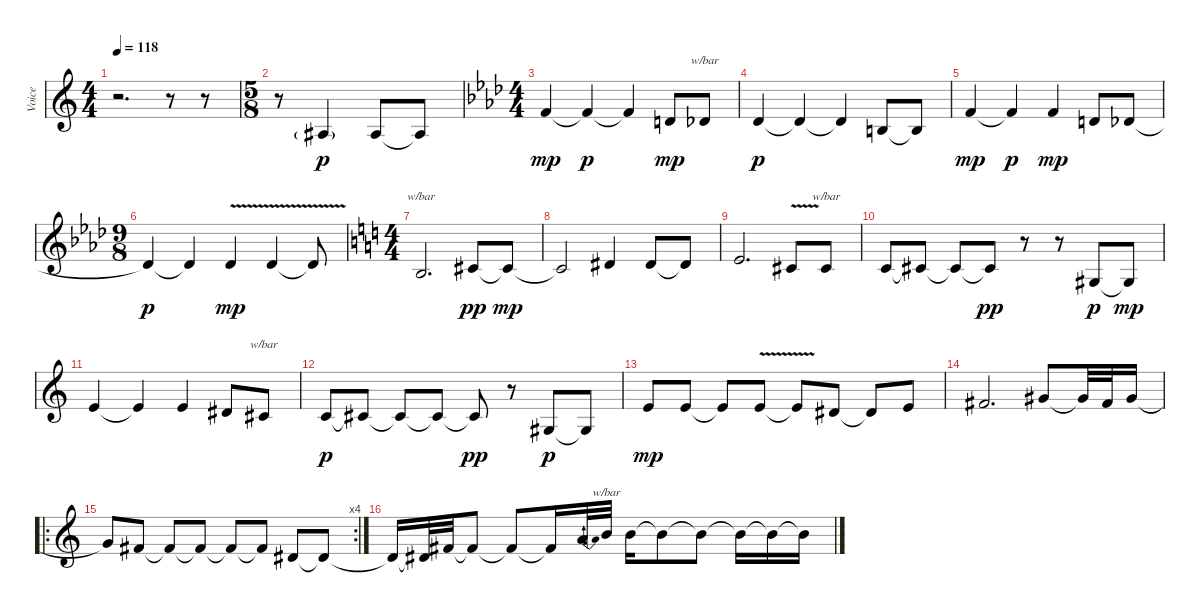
\track ("Voice" "Voice") {instrument choiraahs}
\staff {score}
\tuning (E4 B3 G3 D3 A2 E2) {hide}
\ts (4 4)
\tempo 118
\clef g2
\ks c
r.2{d dy p} r.8 r.8 |
\ts (5 8)
r.8 3.3{g}.4 3.3.8 3.3{t}.8 |
\ts (4 4)
\ks fminor
6.2.4{dy mp} 6.2{t}.4{dy p} 6.2{t}.4 3.2.8{dy mp} 2.2.8{tbe (custom default 0 0 55 0 60 -4)} |
2.2{t}.4{dy p} 2.2{t}.4 2.2{t}.4 0.2.8 0.2{t}.8 |
6.2.4{dy mp} 6.2{t}.4{dy p} 6.2.4{dy mp} 3.2.8 2.2.8 |
\ts (9 8)
2.2{t}.4{dy p} 2.2{t}.4 2.2{v}.4{dy mp} 2.2{v}.4 2.2{t}.8 |
\ts (4 4)
\ks c
2.2.2{d tbe (custom default 0 -4 10 0 60 0)} 2.2{t}.8{dy pp} 2.2{t}.8{dy mp} |
2.2{t}.2 4.2.4 4.2.8 4.2{t}.8 |
5.2.2{d} 2.2{v}.8 2.2.8{tbe (custom default 0 0 35 0 40 -2 45 -4 60 -4)} |
2.2{t}.8 2.2{t}.8 2.2{t}.8 2.2{t}.8{dy pp} r.8 r.8 1.3.8{dy p} 1.3{t}.8{dy mp} |
5.2.4 5.2{t}.4 5.2.4 4.2.8 2.2.8{tbe (custom default 0 0 45 0 60 -4)} |
2.2{t}.8{dy p} 2.2{t}.8 2.2{t}.8 2.2{t}.8 2.2{t}.8{dy pp} r.8 1.3.8{dy p} 1.3{t}.8 |
5.2.8{dy mp} 5.2.8 5.2{t}.8 5.2{v}.8 5.2{t}.8 4.2.8 4.2{t}.8 5.2.8 |
7.2.2{d} 9.2.8 9.2{t}.32 7.2.32 9.2.16 |
\ro
\rc 4
9.2{t}.8 7.2.8 7.2{t}.8 7.2{t}.8 7.2{t}.8 7.2{t}.8 4.2.8 4.2{t}.8 |
4.2{t}.16 4.2{t}.32 7.2.32 7.2{t}.8 7.2{t}.8 7.2{t}.16 5.1{be (bend 0 0 60 1)}.32 7.1.32{tbe (custom default 0 0 55 0 60 -2)} 7.1{t}.16 7.1{t}.8 7.1{t}.8 7.1{t}.16 7.1{t}.16 7.1{t}.16
